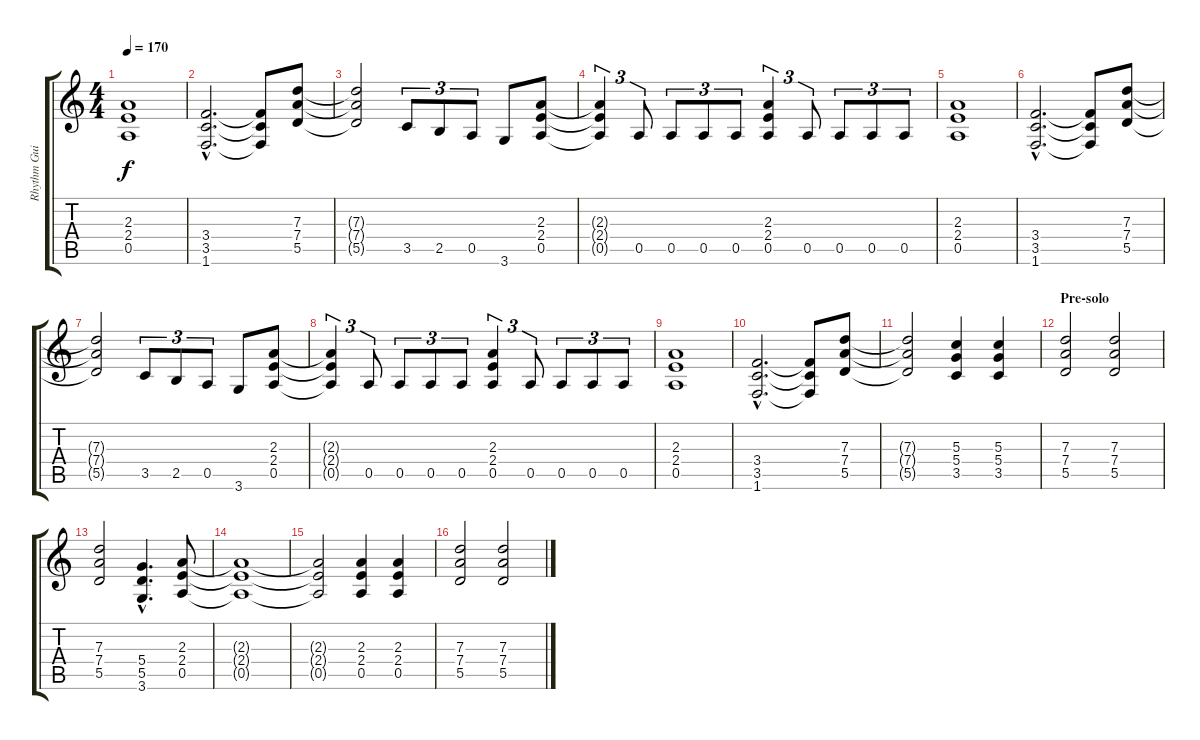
\track ("Rhythm Guitar" "Rhythm Gui") {instrument distortionguitar}
\staff {score tabs}
\tuning (E4 B3 G3 D3 A2 E2) {hide}
\ts (4 4)
\tempo 170
\clef g2
\ks c
(2.3 2.4 0.5).1{dy f} |
(3.4{hac} 3.5{hac} 1.6{hac}).2{d} (3.4{t} 3.5{t} 1.6{t}).8 (7.3 7.4 5.5).8 |
(7.3{t} 7.4{t} 5.5{t}).2 3.5.8{tu (3 2)} 2.5.8{tu (3 2)} 0.5.8{tu (3 2)} 3.6.8 (2.3 2.4 0.5).8 |
(2.3{t} 2.4{t} 0.5{t}).4{tu (3 2)} 0.5.8{tu (3 2)} 0.5.8{tu (3 2)} 0.5.8{tu (3 2)} 0.5.8{tu (3 2)} (2.3 2.4 0.5).4{tu (3 2)} 0.5.8{tu (3 2)} 0.5.8{tu (3 2)} 0.5.8{tu (3 2)} 0.5.8{tu (3 2)} |
(2.3 2.4 0.5).1 |
(3.4{hac} 3.5{hac} 1.6{hac}).2{d} (3.4{t} 3.5{t} 1.6{t}).8 (7.3 7.4 5.5).8 |
(7.3{t} 7.4{t} 5.5{t}).2 3.5.8{tu (3 2)} 2.5.8{tu (3 2)} 0.5.8{tu (3 2)} 3.6.8 (2.3 2.4 0.5).8 |
(2.3{t} 2.4{t} 0.5{t}).4{tu (3 2)} 0.5.8{tu (3 2)} 0.5.8{tu (3 2)} 0.5.8{tu (3 2)} 0.5.8{tu (3 2)} (2.3 2.4 0.5).4{tu (3 2)} 0.5.8{tu (3 2)} 0.5.8{tu (3 2)} 0.5.8{tu (3 2)} 0.5.8{tu (3 2)} |
(2.3 2.4 0.5).1 |
(3.4{hac} 3.5{hac} 1.6{hac}).2{d} (3.4{t} 3.5{t} 1.6{t}).8 (7.3 7.4 5.5).8 |
(7.3{t} 7.4{t} 5.5{t}).2 (5.3 5.4 3.5).4 (5.3 5.4 3.5).4 |
\section ("" "Pre-solo")
(7.3 7.4 5.5).2 (7.3 7.4 5.5).2 |
(7.3 7.4 5.5).2 (5.4{hac} 5.5{hac} 3.6{hac}).4{d} (2.3 2.4 0.5).8 |
(2.3{t} 2.4{t} 0.5{t}).1 |
(2.3{t} 2.4{t} 0.5{t}).2 (2.3 2.4 0.5).4 (2.3 2.4 0.5).4 |
(7.3 7.4 5.5).2 (7.3 7.4 5.5).2
